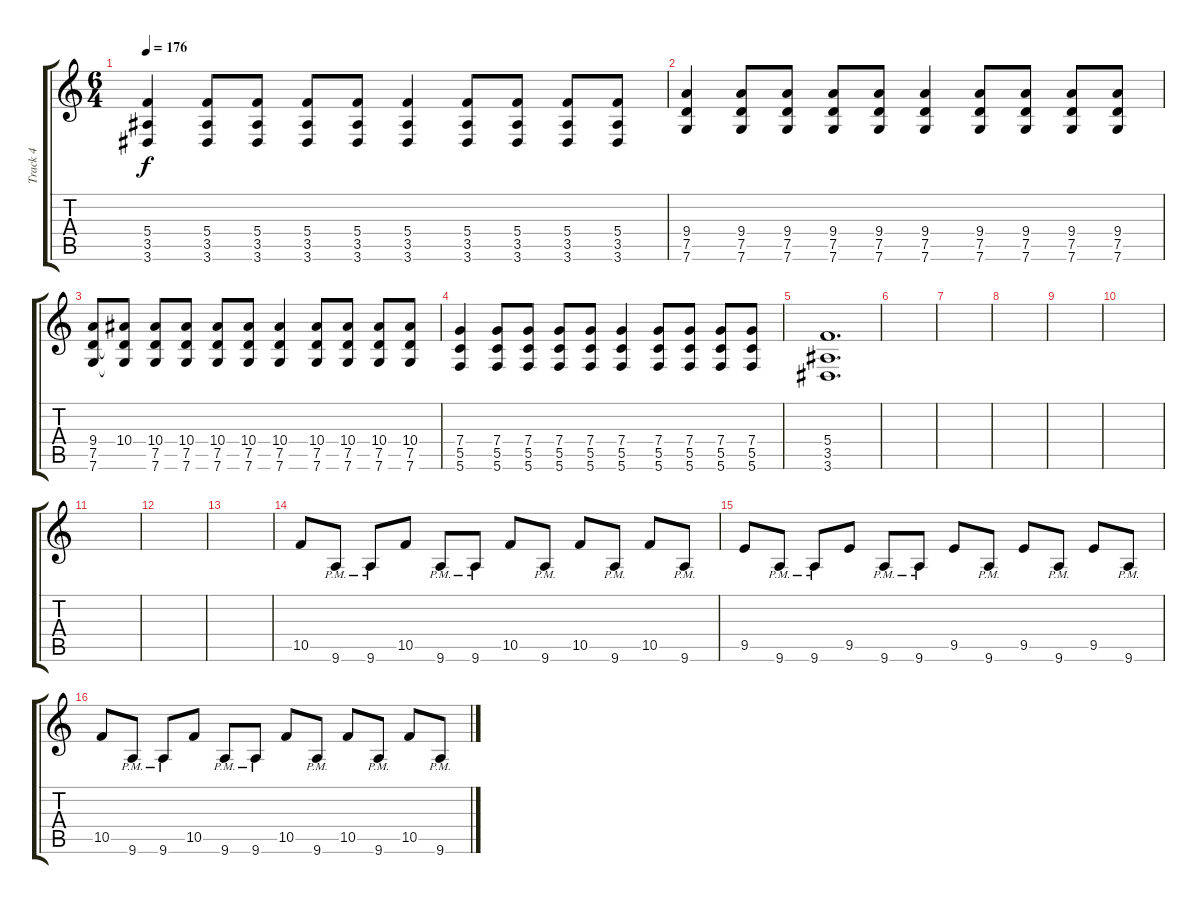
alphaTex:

\track ("Track 4" "Track 4") {mute instrument distortionguitar}
\staff {score tabs}
\tuning (D4 A3 F3 C3 G2 C2) {hide}
\ts (6 4)
\tempo 176
\clef g2
\ks c
(5.4 3.5 3.6).4{dy f} (5.4 3.5 3.6).8 (5.4 3.5 3.6).8 (5.4 3.5 3.6).8 (5.4 3.5 3.6).8 (5.4 3.5 3.6).4 (5.4 3.5 3.6).8 (5.4 3.5 3.6).8 (5.4 3.5 3.6).8 (5.4 3.5 3.6).8 |
(9.4 7.5 7.6).4 (9.4 7.5 7.6).8 (9.4 7.5 7.6).8 (9.4 7.5 7.6).8 (9.4 7.5 7.6).8 (9.4 7.5 7.6).4 (9.4 7.5 7.6).8 (9.4 7.5 7.6).8 (9.4 7.5 7.6).8 (9.4 7.5 7.6).8 |
(9.4 7.5 7.6).8 (10.4 7.5{t} 7.6{t}).8 (10.4 7.5 7.6).8 (10.4 7.5 7.6).8 (10.4 7.5 7.6).8 (10.4 7.5 7.6).8 (10.4 7.5 7.6).4 (10.4 7.5 7.6).8 (10.4 7.5 7.6).8 (10.4 7.5 7.6).8 (10.4 7.5 7.6).8 |
(7.4 5.5 5.6).4 (7.4 5.5 5.6).8 (7.4 5.5 5.6).8 (7.4 5.5 5.6).8 (7.4 5.5 5.6).8 (7.4 5.5 5.6).4 (7.4 5.5 5.6).8 (7.4 5.5 5.6).8 (7.4 5.5 5.6).8 (7.4 5.5 5.6).8 |
(5.4 3.5 3.6).1{d} |
|
|
|
|
|
|
|
|
10.5.8 9.6{pm}.8 9.6{pm}.8 10.5.8 9.6{pm}.8 9.6{pm}.8 10.5.8 9.6{pm}.8 10.5.8 9.6{pm}.8 10.5.8 9.6{pm}.8 |
9.5.8 9.6{pm}.8 9.6{pm}.8 9.5.8 9.6{pm}.8 9.6{pm}.8 9.5.8 9.6{pm}.8 9.5.8 9.6{pm}.8 9.5.8 9.6{pm}.8 |
10.5.8 9.6{pm}.8 9.6{pm}.8 10.5.8 9.6{pm}.8 9.6{pm}.8 10.5.8 9.6{pm}.8 10.5.8 9.6{pm}.8 10.5.8 9.6{pm}.8
